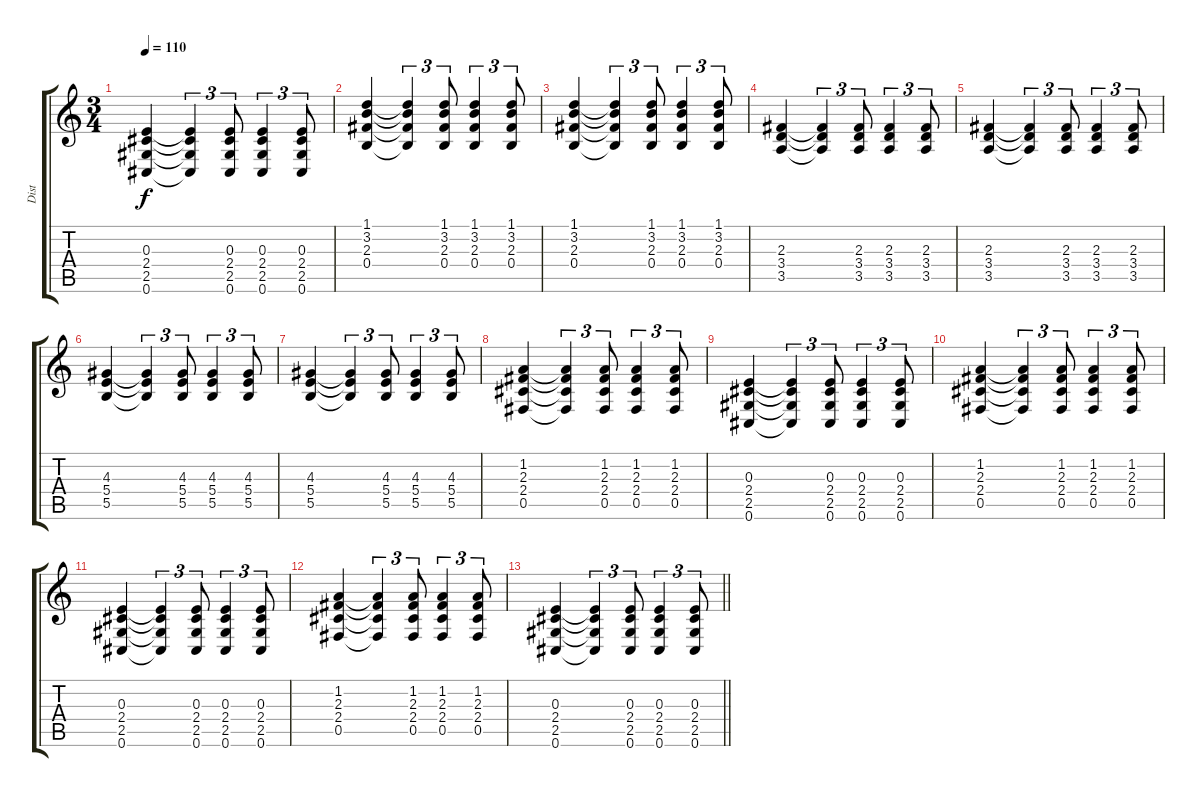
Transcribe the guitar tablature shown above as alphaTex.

\track ("Dist" "Dist") {instrument distortionguitar}
\staff {score tabs}
\tuning (Db4 Ab3 E3 B2 Gb2 Db2) {hide}
\ts (3 4)
\tempo 110
\clef g2
\ks c
(0.3 2.4 2.5 0.6).4{dy f} (0.3{t} 2.4{t} 2.5{t} 0.6{t}).4{tu (3 2)} (0.3 2.4 2.5 0.6).8{tu (3 2)} (0.3 2.4 2.5 0.6).4{tu (3 2)} (0.3 2.4 2.5 0.6).8{tu (3 2)} |
(1.1 3.2 2.3 0.4).4 (1.1{t} 3.2{t} 2.3{t} 0.4{t}).4{tu (3 2)} (1.1 3.2 2.3 0.4).8{tu (3 2)} (1.1 3.2 2.3 0.4).4{tu (3 2)} (1.1 3.2 2.3 0.4).8{tu (3 2)} |
(1.1 3.2 2.3 0.4).4 (1.1{t} 3.2{t} 2.3{t} 0.4{t}).4{tu (3 2)} (1.1 3.2 2.3 0.4).8{tu (3 2)} (1.1 3.2 2.3 0.4).4{tu (3 2)} (1.1 3.2 2.3 0.4).8{tu (3 2)} |
(2.3 3.4 3.5).4 (2.3{t} 3.4{t} 3.5{t}).4{tu (3 2)} (2.3 3.4 3.5).8{tu (3 2)} (2.3 3.4 3.5).4{tu (3 2)} (2.3 3.4 3.5).8{tu (3 2)} |
(2.3 3.4 3.5).4 (2.3{t} 3.4{t} 3.5{t}).4{tu (3 2)} (2.3 3.4 3.5).8{tu (3 2)} (2.3 3.4 3.5).4{tu (3 2)} (2.3 3.4 3.5).8{tu (3 2)} |
(4.3 5.4 5.5).4 (4.3{t} 5.4{t} 5.5{t}).4{tu (3 2)} (4.3 5.4 5.5).8{tu (3 2)} (4.3 5.4 5.5).4{tu (3 2)} (4.3 5.4 5.5).8{tu (3 2)} |
(4.3 5.4 5.5).4 (4.3{t} 5.4{t} 5.5{t}).4{tu (3 2)} (4.3 5.4 5.5).8{tu (3 2)} (4.3 5.4 5.5).4{tu (3 2)} (4.3 5.4 5.5).8{tu (3 2)} |
(1.2 2.3 2.4 0.5).4 (1.2{t} 2.3{t} 2.4{t} 0.5{t}).4{tu (3 2)} (1.2 2.3 2.4 0.5).8{tu (3 2)} (1.2 2.3 2.4 0.5).4{tu (3 2)} (1.2 2.3 2.4 0.5).8{tu (3 2)} |
(0.3 2.4 2.5 0.6).4 (0.3{t} 2.4{t} 2.5{t} 0.6{t}).4{tu (3 2)} (0.3 2.4 2.5 0.6).8{tu (3 2)} (0.3 2.4 2.5 0.6).4{tu (3 2)} (0.3 2.4 2.5 0.6).8{tu (3 2)} |
(1.2 2.3 2.4 0.5).4 (1.2{t} 2.3{t} 2.4{t} 0.5{t}).4{tu (3 2)} (1.2 2.3 2.4 0.5).8{tu (3 2)} (1.2 2.3 2.4 0.5).4{tu (3 2)} (1.2 2.3 2.4 0.5).8{tu (3 2)} |
(0.3 2.4 2.5 0.6).4 (0.3{t} 2.4{t} 2.5{t} 0.6{t}).4{tu (3 2)} (0.3 2.4 2.5 0.6).8{tu (3 2)} (0.3 2.4 2.5 0.6).4{tu (3 2)} (0.3 2.4 2.5 0.6).8{tu (3 2)} |
(1.2 2.3 2.4 0.5).4 (1.2{t} 2.3{t} 2.4{t} 0.5{t}).4{tu (3 2)} (1.2 2.3 2.4 0.5).8{tu (3 2)} (1.2 2.3 2.4 0.5).4{tu (3 2)} (1.2 2.3 2.4 0.5).8{tu (3 2)} |
\barLineRight lightlight
(0.3 2.4 2.5 0.6).4 (0.3{t} 2.4{t} 2.5{t} 0.6{t}).4{tu (3 2)} (0.3 2.4 2.5 0.6).8{tu (3 2)} (0.3 2.4 2.5 0.6).4{tu (3 2)} (0.3 2.4 2.5 0.6).8{tu (3 2)}
